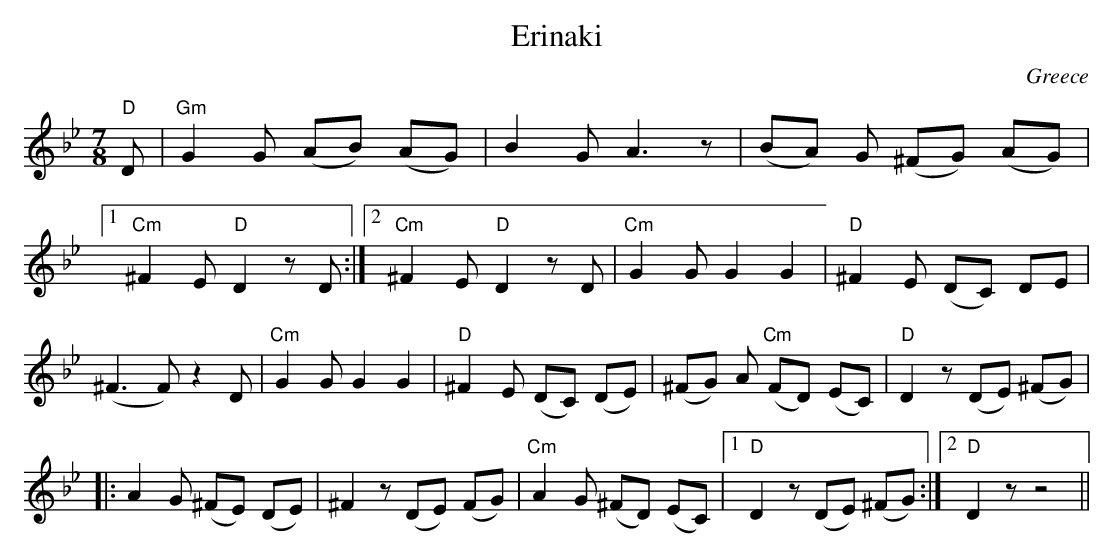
X:1
T:Erinaki
O:Greece
M:7/8
K:Gm
"D"D|\
"Gm"G2 G (AB) (AG)|B2G A3z|(BA) G (^FG) (AG)  \
|1 "Cm"^F2 E "D"D2 zD:|2 "Cm"^F2 E "D"D2 zD|  \
"Cm"G2 G G2 G2|"D"^F2 E (DC) DE| (^F3 F)z2 D| \
"Cm"G2 G G2 G2|"D"^F2 E (DC) (DE)|        \
(^FG) A "Cm"(FD) (EC)|"D"D2 z (DE) (^FG)|
|:A2 G (^FE) (DE)|^F2 z (DE) (FG) |       \
"Cm"A2 G (^FD) (EC)                       \
|1"D"D2 z (DE) (^FG) :|2 "D"D2 z z4 ||
